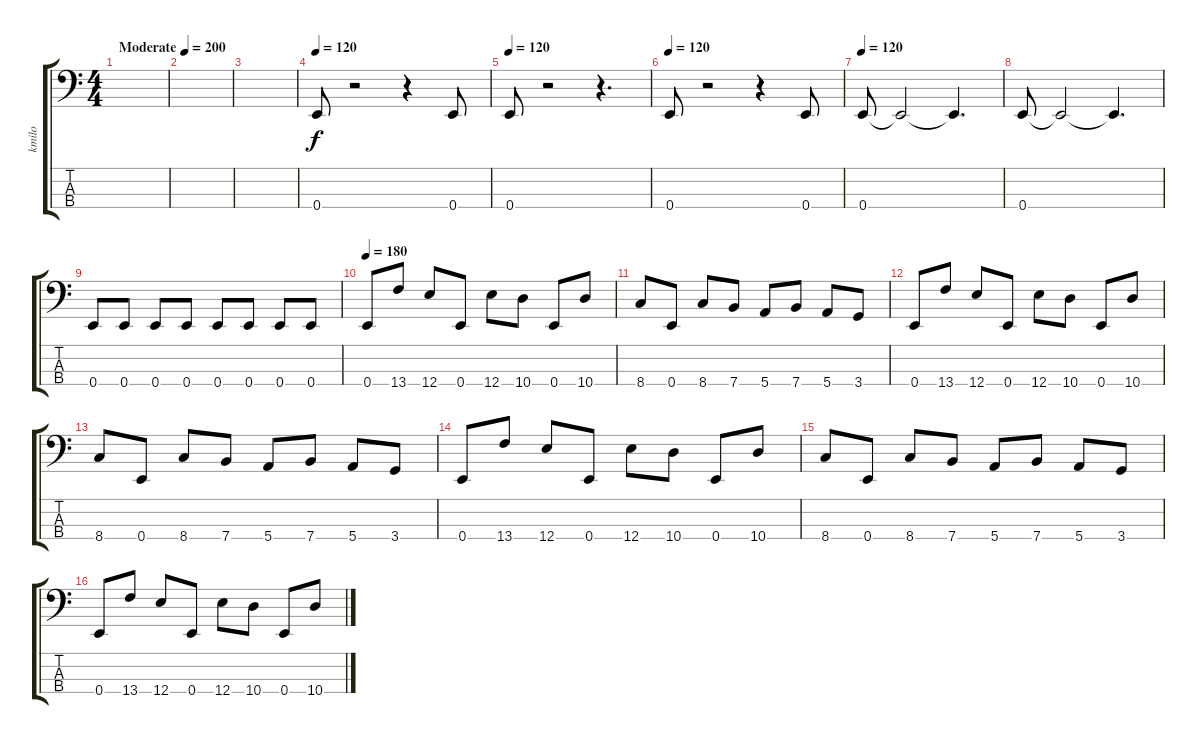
\track ("kmilo" "kmilo") {instrument electricbassfinger}
\staff {score tabs}
\tuning (G2 D2 A1 E1) {hide}
\ts (4 4)
\tempo (200 "Moderate")
\clef f4
\ks c
|
|
|
\tempo 120
0.4.8 r.2 r.4 0.4.8 |
\tempo 120
0.4.8 r.2 r.4{d} |
\tempo 120
0.4.8 r.2 r.4 0.4.8 |
\tempo 120
0.4.8 0.4{t}.2 0.4{t}.4{d} |
0.4.8 0.4{t}.2 0.4{t}.4{d} |
0.4.8 0.4.8 0.4.8 0.4.8 0.4.8 0.4.8 0.4.8 0.4.8 |
\tempo 180
0.4.8 13.4.8 12.4.8 0.4.8 12.4.8 10.4.8 0.4.8 10.4.8 |
8.4.8 0.4.8 8.4.8 7.4.8 5.4.8 7.4.8 5.4.8 3.4.8 |
0.4.8 13.4.8 12.4.8 0.4.8 12.4.8 10.4.8 0.4.8 10.4.8 |
8.4.8 0.4.8 8.4.8 7.4.8 5.4.8 7.4.8 5.4.8 3.4.8 |
0.4.8 13.4.8 12.4.8 0.4.8 12.4.8 10.4.8 0.4.8 10.4.8 |
8.4.8 0.4.8 8.4.8 7.4.8 5.4.8 7.4.8 5.4.8 3.4.8 |
0.4.8 13.4.8 12.4.8 0.4.8 12.4.8 10.4.8 0.4.8 10.4.8
